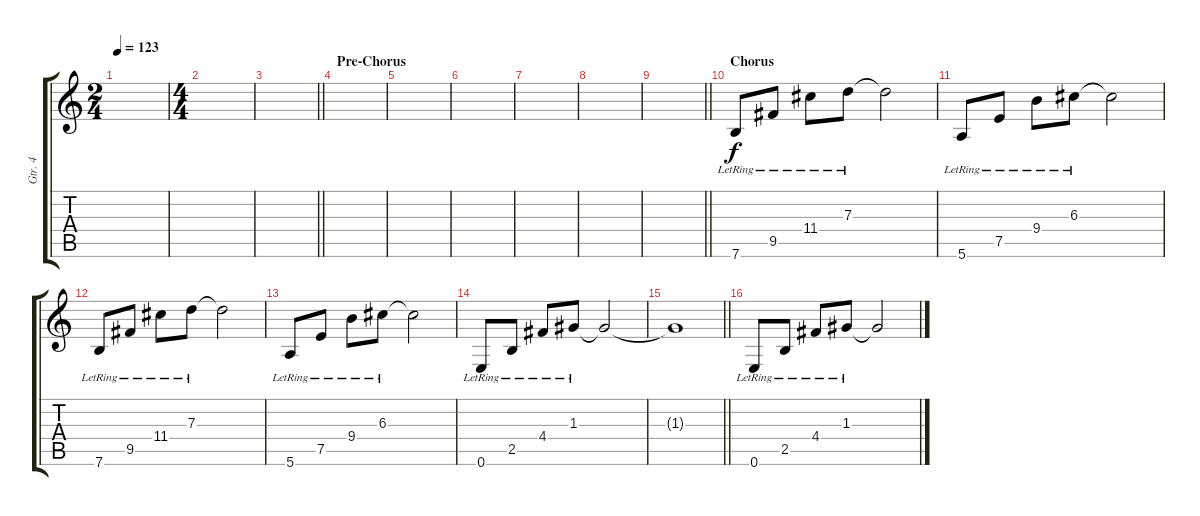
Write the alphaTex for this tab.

\track ("Gtr. 4" "Gtr. 4") {instrument electricguitarjazz}
\staff {score tabs}
\tuning (E4 B3 G3 D3 A2 E2) {hide}
\ts (2 4)
\tempo 123
\clef g2
\ks c
|
\ts (4 4)
|
\barLineRight lightlight
|
\section ("" "Pre-Chorus")
|
|
|
|
|
\barLineRight lightlight
|
\section ("" "Chorus")
7.6{lr}.8 9.5{lr}.8 11.4{lr}.8 7.3{lr}.8 7.3{t}.2 |
5.6{lr}.8 7.5{lr}.8 9.4{lr}.8 6.3{lr}.8 6.3{t}.2 |
7.6{lr}.8 9.5{lr}.8 11.4{lr}.8 7.3{lr}.8 7.3{t}.2 |
5.6{lr}.8 7.5{lr}.8 9.4{lr}.8 6.3{lr}.8 6.3{t}.2 |
0.6{lr}.8 2.5{lr}.8 4.4{lr}.8 1.3{lr}.8 1.3{t}.2 |
\barLineRight lightlight
1.3{t}.1 |
0.6{lr}.8 2.5{lr}.8 4.4{lr}.8 1.3{lr}.8 1.3{t}.2
